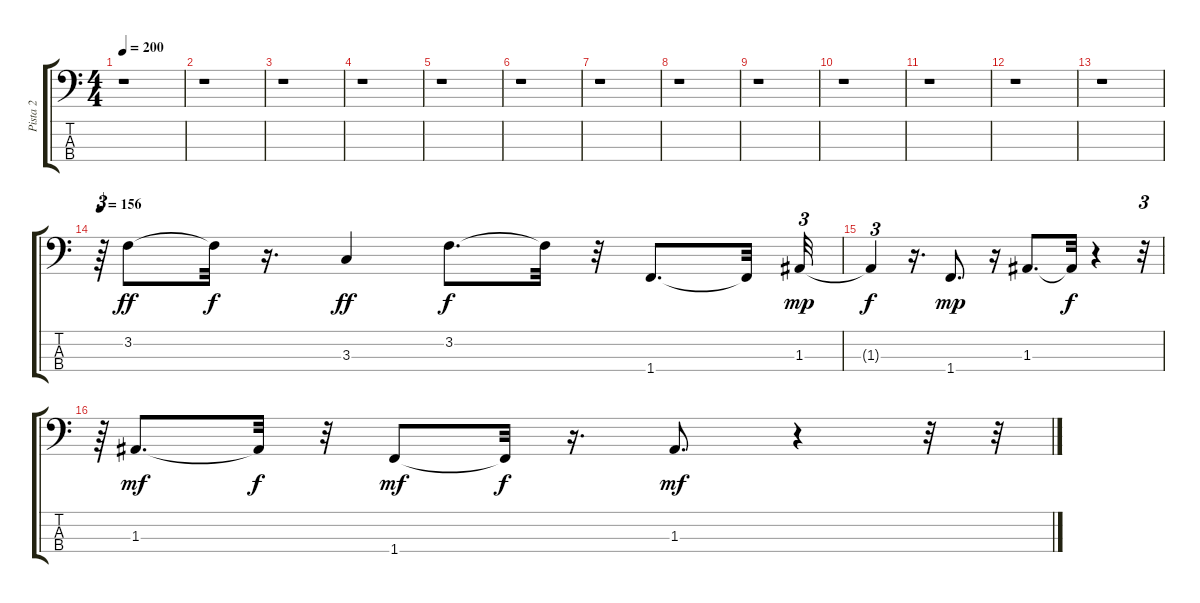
\track ("Pista 2" "Pista 2") {instrument acousticbass}
\staff {score tabs}
\tuning (G2 D2 A1 E1) {hide}
\ts (4 4)
\tempo 200
\clef f4
\ks c
r.1{dy f} |
r.1 |
r.1 |
r.1 |
r.1 |
r.1 |
r.1 |
r.1 |
r.1 |
r.1 |
r.1 |
r.1 |
r.1 |
\tempo 156
r.64{tu (3 2)} 3.2.8{dy ff} 3.2{t}.32{dy f} r.16{d} 3.3.4{dy ff} 3.2.8{d dy f} 3.2{t}.32 r.32 1.4.8{d} 1.4{t}.32 1.3.32{tu (3 2) dy mp} |
1.3{t}.4{tu (3 2) dy f} r.16{d} 1.4.8{d dy mp} r.16 1.3.8{d} 1.3{t}.32{dy f} r.4 r.32{tu (3 2)} |
r.64{tu (3 2)} 1.3.8{d dy mf} 1.3{t}.32{dy f} r.32 1.4.8{dy mf} 1.4{t}.32{dy f} r.16{d} 1.3.8{d dy mf} r.4 r.32 r.32{tu (3 2)}
